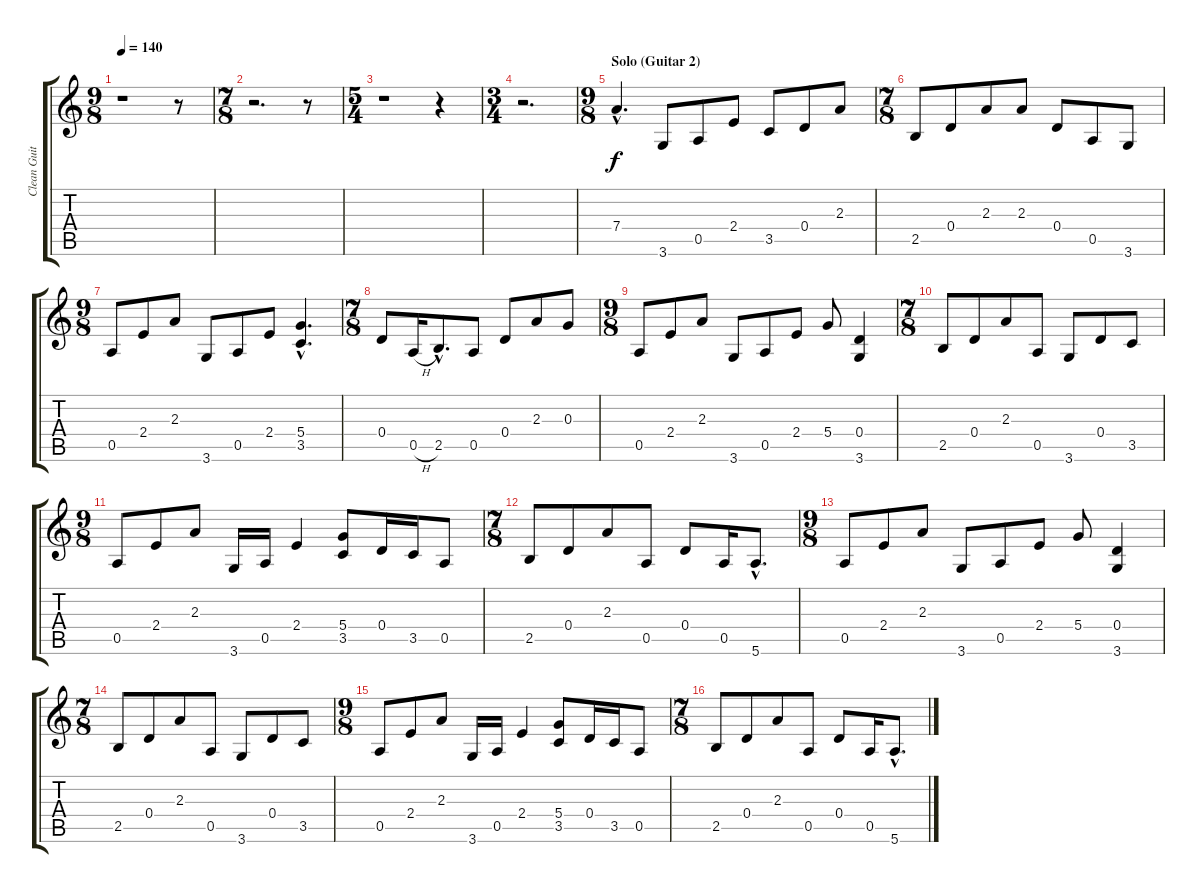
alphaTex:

\track ("Clean Guitar 1" "Clean Guit") {instrument electricguitarjazz}
\staff {score tabs}
\tuning (E4 B3 G3 D3 A2 E2) {hide}
\ts (9 8)
\tempo 140
\clef g2
\ks c
r.1{dy f} r.8 |
\ts (7 8)
r.2{d} r.8 |
\ts (5 4)
r.1 r.4 |
\ts (3 4)
r.2{d} |
\ts (9 8)
\section ("" "Solo (Guitar 2)")
7.4{hac}.4{d} 3.6.8 0.5.8 2.4.8 3.5.8 0.4.8 2.3.8 |
\ts (7 8)
2.5.8 0.4.8 2.3.8 2.3.8 0.4.8 0.5.8 3.6.8 |
\ts (9 8)
0.5.8 2.4.8 2.3.8 3.6.8 0.5.8 2.4.8 (5.4{hac} 3.5{hac}).4{d} |
\ts (7 8)
0.4.8 0.5{h}.16 2.5{hac}.8{d} 0.5.8 0.4.8 2.3.8 0.3.8 |
\ts (9 8)
0.5.8 2.4.8 2.3.8 3.6.8 0.5.8 2.4.8 5.4.8 (0.4 3.6).4 |
\ts (7 8)
2.5.8 0.4.8 2.3.8 0.5.8 3.6.8 0.4.8 3.5.8 |
\ts (9 8)
0.5.8 2.4.8 2.3.8 3.6.16 0.5.16 2.4.4 (5.4 3.5).8 0.4.16 3.5.16 0.5.8 |
\ts (7 8)
2.5.8 0.4.8 2.3.8 0.5.8 0.4.8 0.5.16 5.6{hac}.8{d} |
\ts (9 8)
0.5.8 2.4.8 2.3.8 3.6.8 0.5.8 2.4.8 5.4.8 (0.4 3.6).4 |
\ts (7 8)
2.5.8 0.4.8 2.3.8 0.5.8 3.6.8 0.4.8 3.5.8 |
\ts (9 8)
0.5.8 2.4.8 2.3.8 3.6.16 0.5.16 2.4.4 (5.4 3.5).8 0.4.16 3.5.16 0.5.8 |
\ts (7 8)
2.5.8 0.4.8 2.3.8 0.5.8 0.4.8 0.5.16 5.6{hac}.8{d}
